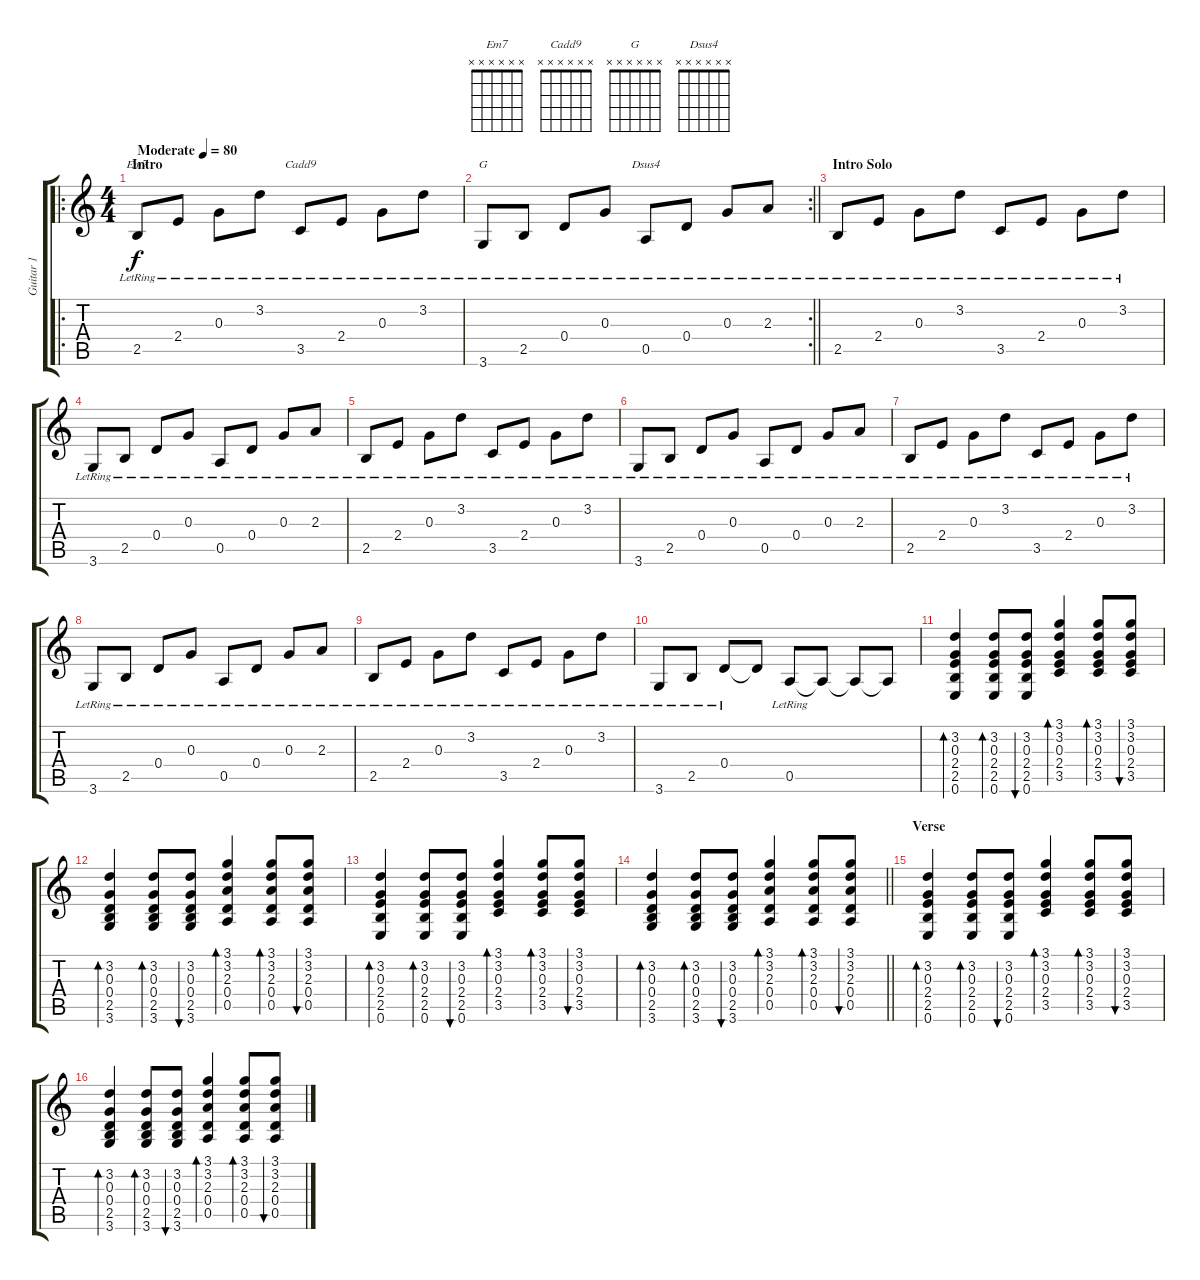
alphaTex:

\track ("Guitar 1" "Guitar 1") {instrument acousticguitarsteel}
\staff {score tabs}
\tuning (E4 B3 G3 D3 A2 E2) {hide}
\chord ("Em7" x x x x x x)
\chord ("Cadd9" x x x x x x)
\chord ("G" x x x x x x)
\chord ("Dsus4" x x x x x x)
\ro
\ts (4 4)
\section ("" "Intro")
\tempo (80 "Moderate")
\clef g2
\ks c
2.5{lr}.8{ch "Em7" dy f instrument acousticguitarsteel} 2.4{lr}.8 0.3{lr}.8 3.2{lr}.8 3.5{lr}.8{ch "Cadd9"} 2.4{lr}.8 0.3{lr}.8 3.2{lr}.8 |
\rc 2
\barLineRight lightlight
3.6{lr}.8{ch "G"} 2.5{lr}.8 0.4{lr}.8 0.3{lr}.8 0.5{lr}.8{ch "Dsus4"} 0.4{lr}.8 0.3{lr}.8 2.3{lr}.8 |
\section ("" "Intro Solo")
2.5{lr}.8 2.4{lr}.8 0.3{lr}.8 3.2{lr}.8 3.5{lr}.8 2.4{lr}.8 0.3{lr}.8 3.2{lr}.8 |
3.6{lr}.8 2.5{lr}.8 0.4{lr}.8 0.3{lr}.8 0.5{lr}.8 0.4{lr}.8 0.3{lr}.8 2.3{lr}.8 |
2.5{lr}.8 2.4{lr}.8 0.3{lr}.8 3.2{lr}.8 3.5{lr}.8 2.4{lr}.8 0.3{lr}.8 3.2{lr}.8 |
3.6{lr}.8 2.5{lr}.8 0.4{lr}.8 0.3{lr}.8 0.5{lr}.8 0.4{lr}.8 0.3{lr}.8 2.3{lr}.8 |
2.5{lr}.8 2.4{lr}.8 0.3{lr}.8 3.2{lr}.8 3.5{lr}.8 2.4{lr}.8 0.3{lr}.8 3.2{lr}.8 |
3.6{lr}.8 2.5{lr}.8 0.4{lr}.8 0.3{lr}.8 0.5{lr}.8 0.4{lr}.8 0.3{lr}.8 2.3{lr}.8 |
2.5{lr}.8 2.4{lr}.8 0.3{lr}.8 3.2{lr}.8 3.5{lr}.8 2.4{lr}.8 0.3{lr}.8 3.2{lr}.8 |
3.6{lr}.8 2.5{lr}.8 0.4{lr}.8 0.4{t}.8 0.5{lr}.8 0.5{t}.8 0.5{t}.8 0.5{t}.8 |
(3.2 0.3 2.4 2.5 0.6).4{bd 60} (3.2 0.3 2.4 2.5 0.6).8{bd 60} (3.2 0.3 2.4 2.5 0.6).8{bu 60} (3.1 3.2 0.3 2.4 3.5).4{bd 60} (3.1 3.2 0.3 2.4 3.5).8{bd 60} (3.1 3.2 0.3 2.4 3.5).8{bu 60} |
(3.2 0.3 0.4 2.5 3.6).4{bd 60} (3.2 0.3 0.4 2.5 3.6).8{bd 60} (3.2 0.3 0.4 2.5 3.6).8{bu 60} (3.1 3.2 2.3 0.4 0.5).4{bd 60} (3.1 3.2 2.3 0.4 0.5).8{bd 60} (3.1 3.2 2.3 0.4 0.5).8{bu 60} |
(3.2 0.3 2.4 2.5 0.6).4{bd 60} (3.2 0.3 2.4 2.5 0.6).8{bd 60} (3.2 0.3 2.4 2.5 0.6).8{bu 60} (3.1 3.2 0.3 2.4 3.5).4{bd 60} (3.1 3.2 0.3 2.4 3.5).8{bd 60} (3.1 3.2 0.3 2.4 3.5).8{bu 60} |
\barLineRight lightlight
(3.2 0.3 0.4 2.5 3.6).4{bd 60} (3.2 0.3 0.4 2.5 3.6).8{bd 60} (3.2 0.3 0.4 2.5 3.6).8{bu 60} (3.1 3.2 2.3 0.4 0.5).4{bd 60} (3.1 3.2 2.3 0.4 0.5).8{bd 60} (3.1 3.2 2.3 0.4 0.5).8{bu 60} |
\section ("" "Verse")
(3.2 0.3 2.4 2.5 0.6).4{bd 60} (3.2 0.3 2.4 2.5 0.6).8{bd 60} (3.2 0.3 2.4 2.5 0.6).8{bu 60} (3.1 3.2 0.3 2.4 3.5).4{bd 60} (3.1 3.2 0.3 2.4 3.5).8{bd 60} (3.1 3.2 0.3 2.4 3.5).8{bu 60} |
(3.2 0.3 0.4 2.5 3.6).4{bd 60} (3.2 0.3 0.4 2.5 3.6).8{bd 60} (3.2 0.3 0.4 2.5 3.6).8{bu 60} (3.1 3.2 2.3 0.4 0.5).4{bd 60} (3.1 3.2 2.3 0.4 0.5).8{bd 60} (3.1 3.2 2.3 0.4 0.5).8{bu 60}
